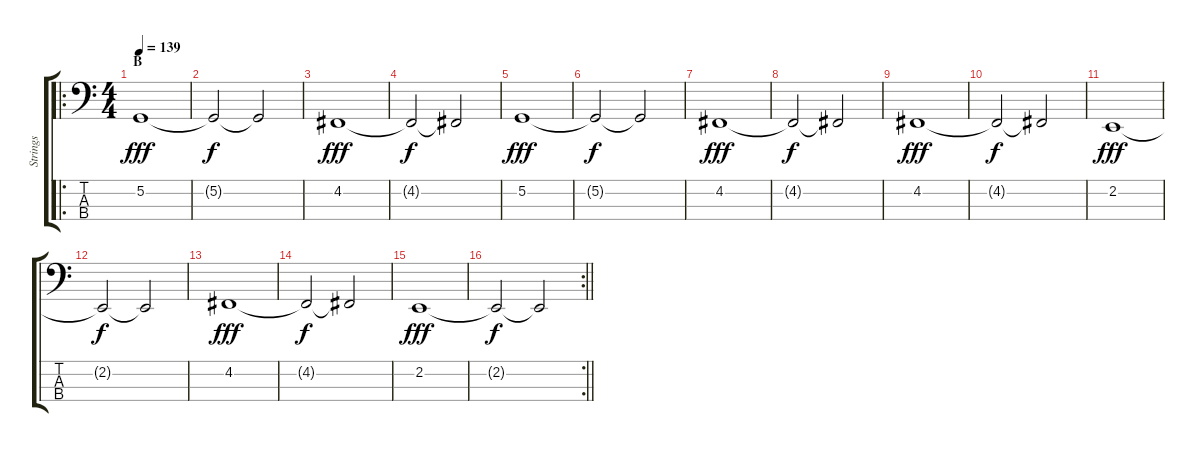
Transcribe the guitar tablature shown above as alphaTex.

\track ("Strings" "Strings") {instrument synthstrings1}
\staff {score tabs}
\tuning (G2 D2 A1 E1) {hide}
\ro
\ts (4 4)
\section ("" "B")
\tempo 139
\clef f4
\ks c
5.2.1{dy fff volume 11} |
5.2{t}.2{dy f} 5.2{t}.2{volume 7} |
4.2.1{dy fff volume 11} |
4.2{t}.2{dy f} 4.2{t}.2{volume 7} |
5.2.1{dy fff volume 11} |
5.2{t}.2{dy f} 5.2{t}.2{volume 7} |
4.2.1{dy fff volume 11} |
4.2{t}.2{dy f} 4.2{t}.2{volume 7} |
4.2.1{dy fff volume 11} |
4.2{t}.2{dy f} 4.2{t}.2{volume 7} |
2.2.1{dy fff volume 11} |
2.2{t}.2{dy f} 2.2{t}.2{volume 7} |
4.2.1{dy fff volume 11} |
4.2{t}.2{dy f} 4.2{t}.2{volume 7} |
2.2.1{dy fff volume 11} |
\rc 2
\barLineRight lightlight
2.2{t}.2{dy f} 2.2{t}.2{volume 7}
